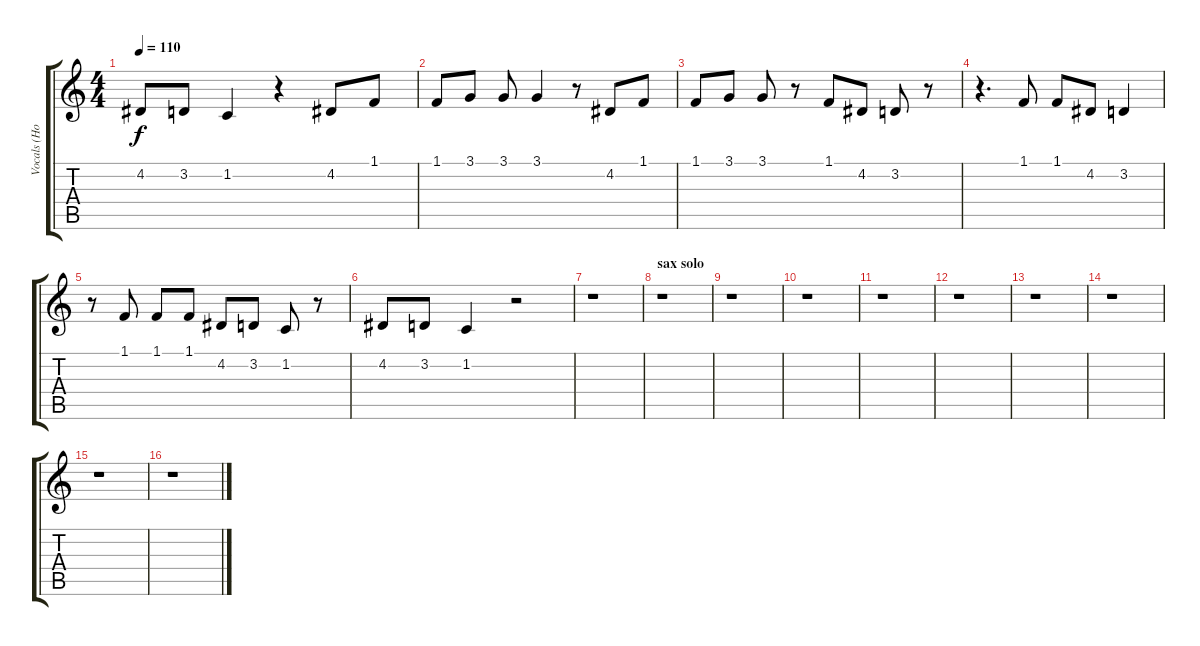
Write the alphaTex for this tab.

\track ("Vocals (Hogson)" "Vocals (Ho") {instrument lead6voice}
\staff {score tabs}
\tuning (E4 B3 G3 D3 A2 E2) {hide}
\ts (4 4)
\tempo 110
\clef g2
\ks c
4.2.8{dy f} 3.2.8 1.2.4 r.4 4.2.8 1.1.8 |
1.1.8 3.1.8 3.1.8 3.1.4 r.8 4.2.8 1.1.8 |
1.1.8 3.1.8 3.1.8 r.8 1.1.8 4.2.8 3.2.8 r.8 |
r.4{d} 1.1.8 1.1.8 4.2.8 3.2.4 |
r.8 1.1.8 1.1.8 1.1.8 4.2.8 3.2.8 1.2.8 r.8 |
4.2.8 3.2.8 1.2.4 r.2 |
r.1 |
\section ("" "sax solo")
r.1 |
r.1 |
r.1 |
r.1 |
r.1 |
r.1 |
r.1 |
r.1 |
r.1
